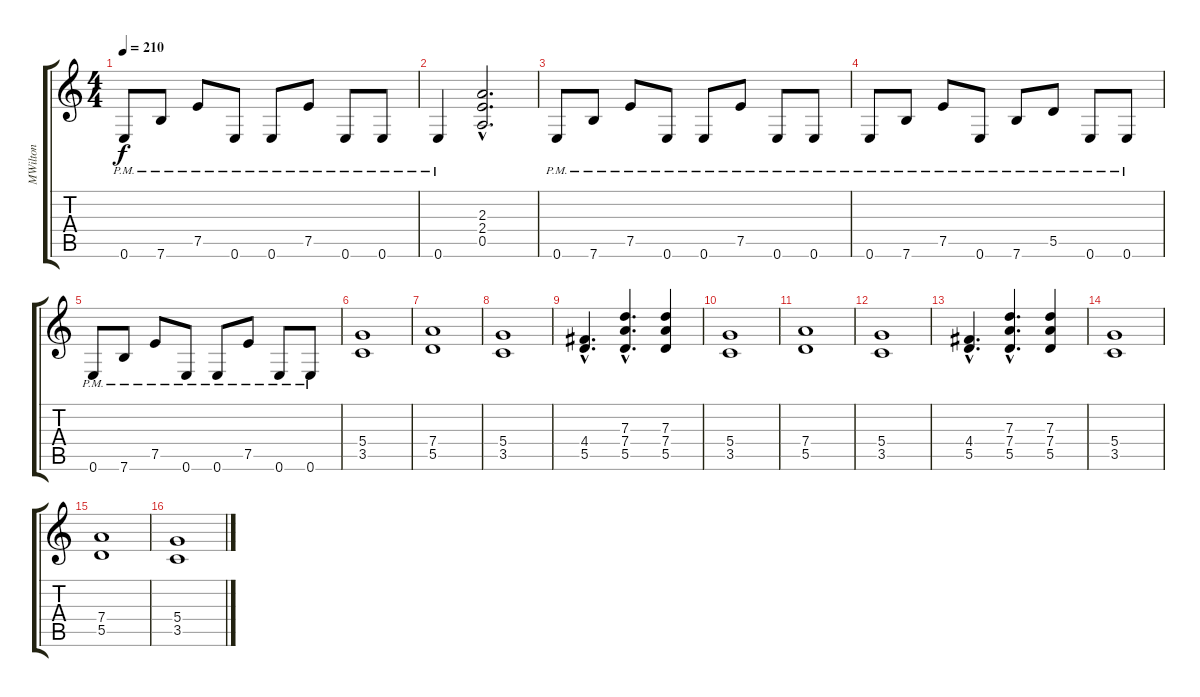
\track ("MWilton" "MWilton") {instrument distortionguitar}
\staff {score tabs}
\tuning (E4 B3 G3 D3 A2 E2) {hide}
\ts (4 4)
\tempo 210
\clef g2
\ks c
0.6{pm}.8{dy f} 7.6{pm}.8 7.5{pm}.8 0.6{pm}.8 0.6{pm}.8 7.5{pm}.8 0.6{pm}.8 0.6{pm}.8 |
0.6{pm}.4 (2.3{hac} 2.4{hac} 0.5{hac}).2{d} |
0.6{pm}.8 7.6{pm}.8 7.5{pm}.8 0.6{pm}.8 0.6{pm}.8 7.5{pm}.8 0.6{pm}.8 0.6{pm}.8 |
0.6{pm}.8 7.6{pm}.8 7.5{pm}.8 0.6{pm}.8 7.6{pm}.8 5.5{pm}.8 0.6{pm}.8 0.6{pm}.8 |
0.6{pm}.8 7.6{pm}.8 7.5{pm}.8 0.6{pm}.8 0.6{pm}.8 7.5{pm}.8 0.6{pm}.8 0.6{pm}.8 |
(5.4 3.5).1 |
(7.4 5.5).1 |
(5.4 3.5).1 |
(4.4{hac} 5.5{hac}).4{d} (7.3{hac} 7.4{hac} 5.5{hac}).4{d} (7.3 7.4 5.5).4 |
(5.4 3.5).1 |
(7.4 5.5).1 |
(5.4 3.5).1 |
(4.4{hac} 5.5{hac}).4{d} (7.3{hac} 7.4{hac} 5.5{hac}).4{d} (7.3 7.4 5.5).4 |
(5.4 3.5).1 |
(7.4 5.5).1 |
(5.4 3.5).1
